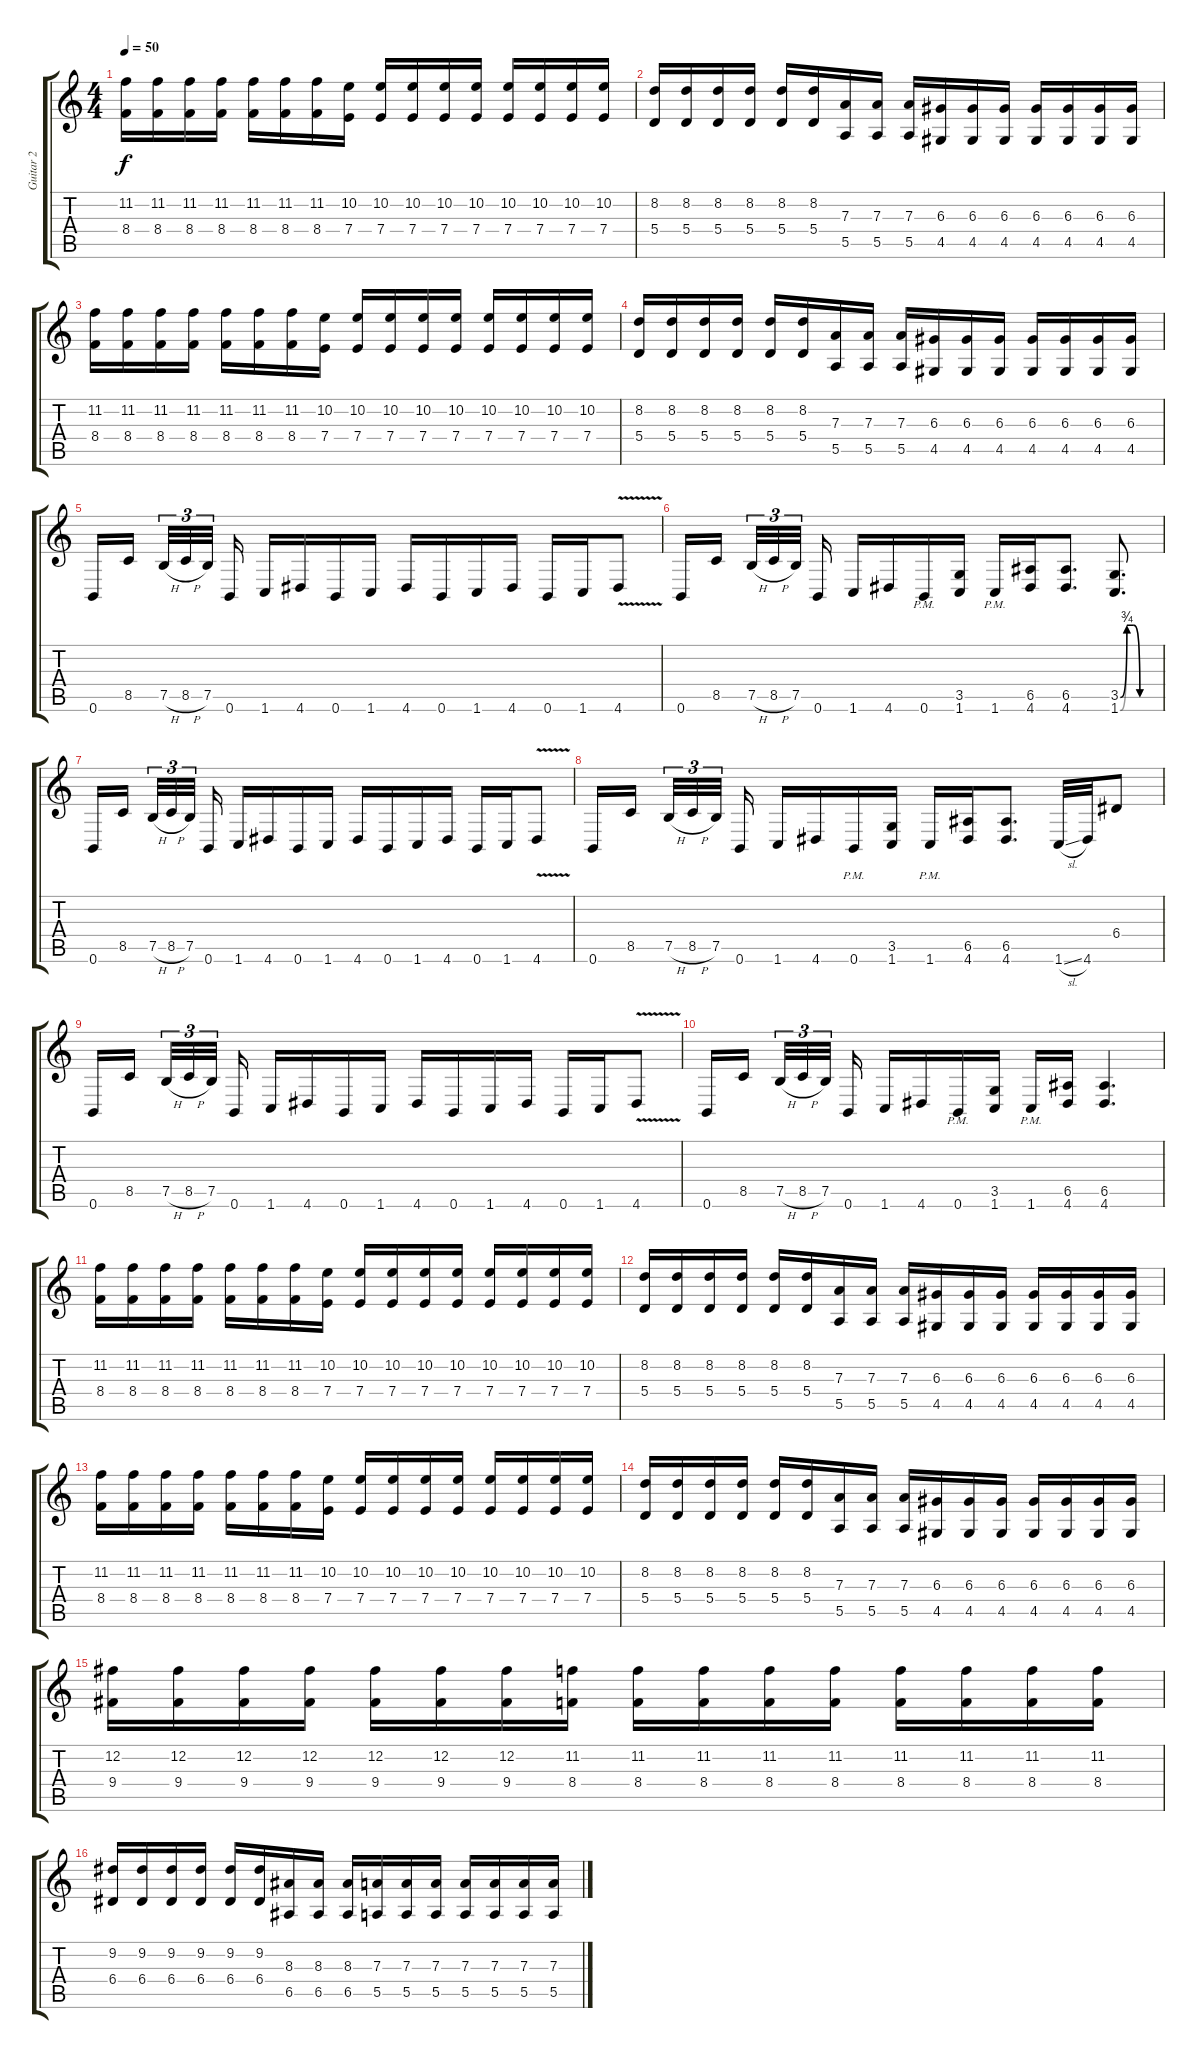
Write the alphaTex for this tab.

\track ("Guitar 2" "Guitar 2") {instrument distortionguitar}
\staff {score tabs}
\tuning (B3 Gb3 D3 A2 E2 B1) {hide}
\ts (4 4)
\tempo 50
\clef g2
\ks c
(11.2 8.4).16{dy f} (11.2 8.4).16 (11.2 8.4).16 (11.2 8.4).16 (11.2 8.4).16 (11.2 8.4).16 (11.2 8.4).16 (10.2 7.4).16 (10.2 7.4).16 (10.2 7.4).16 (10.2 7.4).16 (10.2 7.4).16 (10.2 7.4).16 (10.2 7.4).16 (10.2 7.4).16 (10.2 7.4).16 |
(8.2 5.4).16 (8.2 5.4).16 (8.2 5.4).16 (8.2 5.4).16 (8.2 5.4).16 (8.2 5.4).16 (7.3 5.5).16 (7.3 5.5).16 (7.3 5.5).16 (6.3 4.5).16 (6.3 4.5).16 (6.3 4.5).16 (6.3 4.5).16 (6.3 4.5).16 (6.3 4.5).16 (6.3 4.5).16 |
(11.2 8.4).16 (11.2 8.4).16 (11.2 8.4).16 (11.2 8.4).16 (11.2 8.4).16 (11.2 8.4).16 (11.2 8.4).16 (10.2 7.4).16 (10.2 7.4).16 (10.2 7.4).16 (10.2 7.4).16 (10.2 7.4).16 (10.2 7.4).16 (10.2 7.4).16 (10.2 7.4).16 (10.2 7.4).16 |
(8.2 5.4).16 (8.2 5.4).16 (8.2 5.4).16 (8.2 5.4).16 (8.2 5.4).16 (8.2 5.4).16 (7.3 5.5).16 (7.3 5.5).16 (7.3 5.5).16 (6.3 4.5).16 (6.3 4.5).16 (6.3 4.5).16 (6.3 4.5).16 (6.3 4.5).16 (6.3 4.5).16 (6.3 4.5).16 |
0.6.16 8.5.16{beam splitsecondary} 7.5{h}.32{tu (3 2)} 8.5{h}.32{tu (3 2)} 7.5.32{tu (3 2) beam splitsecondary} 0.6.16 1.6.16 4.6.16 0.6.16 1.6.16 4.6.16 0.6.16 1.6.16 4.6.16 0.6.16 1.6.16 4.6{v}.8 |
0.6.16 8.5.16{beam splitsecondary} 7.5{h}.32{tu (3 2)} 8.5{h}.32{tu (3 2)} 7.5.32{tu (3 2) beam splitsecondary} 0.6.16 1.6.16 4.6.16 0.6{pm}.16 (3.5 1.6).16 1.6{pm}.16 (6.5 4.6).16 (6.5 4.6).8{d} (3.5{be (custom 0 0 10 3 20 3 30 0 60 0)} 1.6{be (custom 0 0 10 3 20 3 30 0 60 0)}).8{d} |
0.6.16 8.5.16{beam splitsecondary} 7.5{h}.32{tu (3 2)} 8.5{h}.32{tu (3 2)} 7.5.32{tu (3 2) beam splitsecondary} 0.6.16 1.6.16 4.6.16 0.6.16 1.6.16 4.6.16 0.6.16 1.6.16 4.6.16 0.6.16 1.6.16 4.6{v}.8 |
0.6.16 8.5.16{beam splitsecondary} 7.5{h}.32{tu (3 2)} 8.5{h}.32{tu (3 2)} 7.5.32{tu (3 2) beam splitsecondary} 0.6.16 1.6.16 4.6.16 0.6{pm}.16 (3.5 1.6).16 1.6{pm}.16 (6.5 4.6).16 (6.5 4.6).8{d} 1.6{sl}.32 4.6.32 6.4.8 |
0.6.16 8.5.16{beam splitsecondary} 7.5{h}.32{tu (3 2)} 8.5{h}.32{tu (3 2)} 7.5.32{tu (3 2) beam splitsecondary} 0.6.16 1.6.16 4.6.16 0.6.16 1.6.16 4.6.16 0.6.16 1.6.16 4.6.16 0.6.16 1.6.16 4.6{v}.8 |
0.6.16 8.5.16{beam splitsecondary} 7.5{h}.32{tu (3 2)} 8.5{h}.32{tu (3 2)} 7.5.32{tu (3 2) beam splitsecondary} 0.6.16 1.6.16 4.6.16 0.6{pm}.16 (3.5 1.6).16 1.6{pm}.16 (6.5 4.6).16 (6.5 4.6).4{d} |
(11.2 8.4).16 (11.2 8.4).16 (11.2 8.4).16 (11.2 8.4).16 (11.2 8.4).16 (11.2 8.4).16 (11.2 8.4).16 (10.2 7.4).16 (10.2 7.4).16 (10.2 7.4).16 (10.2 7.4).16 (10.2 7.4).16 (10.2 7.4).16 (10.2 7.4).16 (10.2 7.4).16 (10.2 7.4).16 |
(8.2 5.4).16 (8.2 5.4).16 (8.2 5.4).16 (8.2 5.4).16 (8.2 5.4).16 (8.2 5.4).16 (7.3 5.5).16 (7.3 5.5).16 (7.3 5.5).16 (6.3 4.5).16 (6.3 4.5).16 (6.3 4.5).16 (6.3 4.5).16 (6.3 4.5).16 (6.3 4.5).16 (6.3 4.5).16 |
(11.2 8.4).16 (11.2 8.4).16 (11.2 8.4).16 (11.2 8.4).16 (11.2 8.4).16 (11.2 8.4).16 (11.2 8.4).16 (10.2 7.4).16 (10.2 7.4).16 (10.2 7.4).16 (10.2 7.4).16 (10.2 7.4).16 (10.2 7.4).16 (10.2 7.4).16 (10.2 7.4).16 (10.2 7.4).16 |
(8.2 5.4).16 (8.2 5.4).16 (8.2 5.4).16 (8.2 5.4).16 (8.2 5.4).16 (8.2 5.4).16 (7.3 5.5).16 (7.3 5.5).16 (7.3 5.5).16 (6.3 4.5).16 (6.3 4.5).16 (6.3 4.5).16 (6.3 4.5).16 (6.3 4.5).16 (6.3 4.5).16 (6.3 4.5).16 |
(12.2 9.4).16 (12.2 9.4).16 (12.2 9.4).16 (12.2 9.4).16 (12.2 9.4).16 (12.2 9.4).16 (12.2 9.4).16 (11.2 8.4).16 (11.2 8.4).16 (11.2 8.4).16 (11.2 8.4).16 (11.2 8.4).16 (11.2 8.4).16 (11.2 8.4).16 (11.2 8.4).16 (11.2 8.4).16 |
(9.2 6.4).16 (9.2 6.4).16 (9.2 6.4).16 (9.2 6.4).16 (9.2 6.4).16 (9.2 6.4).16 (8.3 6.5).16 (8.3 6.5).16 (8.3 6.5).16 (7.3 5.5).16 (7.3 5.5).16 (7.3 5.5).16 (7.3 5.5).16 (7.3 5.5).16 (7.3 5.5).16 (7.3 5.5).16
